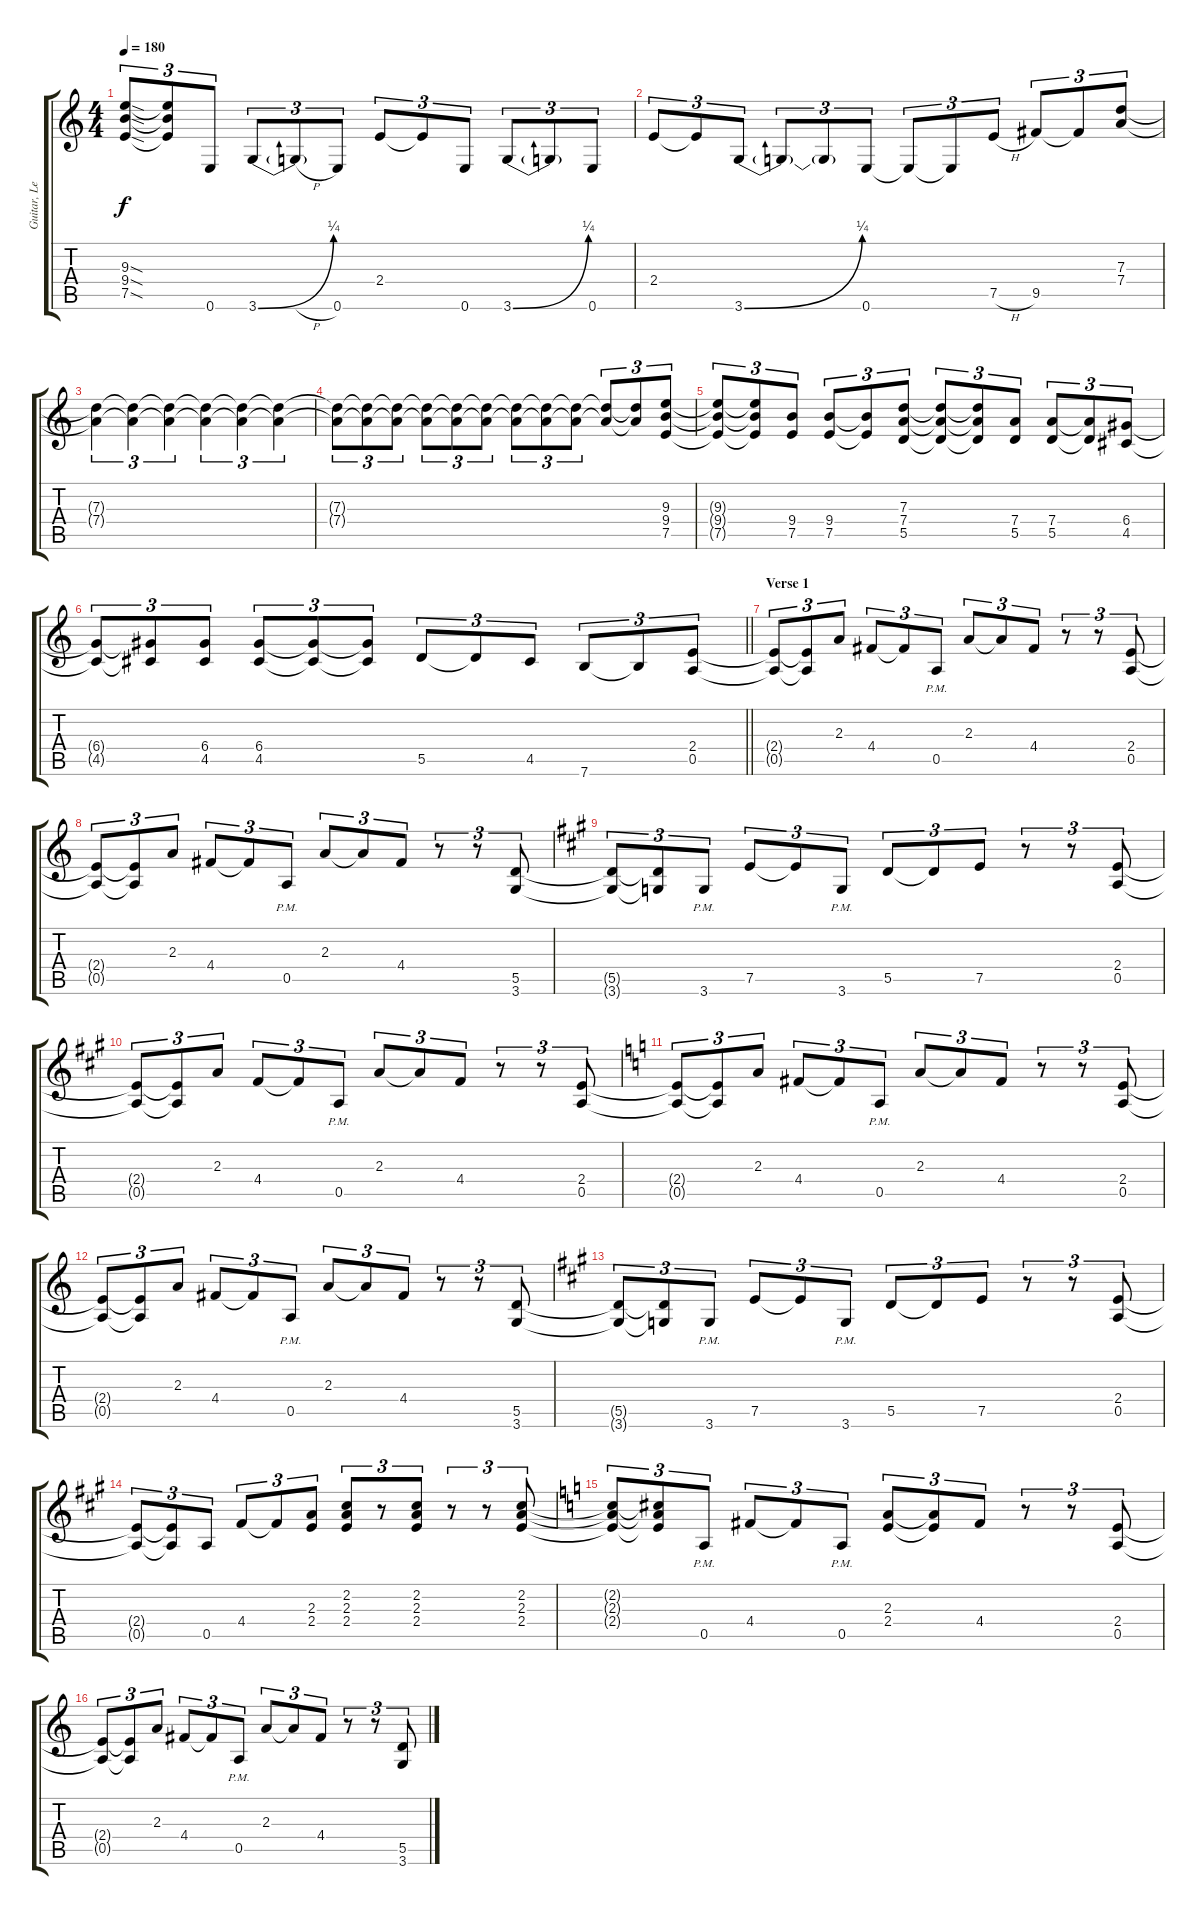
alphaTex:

\track ("Guitar, Lead" "Guitar, Le") {instrument distortionguitar}
\staff {score tabs}
\tuning (E4 B3 G3 D3 A2 E2) {hide}
\ts (4 4)
\tempo 180
\clef g2
\ks c
(9.3{sod t} 9.4{sod t} 7.5{sod t}).8{tu (3 2) dy f} (9.3{t} 9.4{t} 7.5{t}).8{tu (3 2)} 0.6.8{tu (3 2)} 3.6{be (bend 0 0 60 1)}.8{tu (3 2)} 3.6{h t}.8{tu (3 2)} 0.6.8{tu (3 2)} 2.4.8{tu (3 2)} 2.4{t}.8{tu (3 2)} 0.6.8{tu (3 2)} 3.6{be (bend 0 0 60 1)}.8{tu (3 2)} 3.6{t}.8{tu (3 2)} 0.6.8{tu (3 2)} |
2.4.8{tu (3 2)} 2.4{t}.8{tu (3 2)} 3.6{be (bend 0 0 60 1)}.8{tu (3 2)} 3.6{t}.8{tu (3 2)} 3.6{t}.8{tu (3 2)} 0.6.8{tu (3 2)} 0.6{t}.8{tu (3 2)} 0.6{t}.8{tu (3 2)} 7.5{h}.8{tu (3 2)} 9.5.8{tu (3 2)} 9.5{t}.8{tu (3 2)} (7.3 7.4).8{tu (3 2)} |
(7.3{t} 7.4{t}).4{tu (3 2)} (7.3{t} 7.4{t}).4{tu (3 2)} (7.3{t} 7.4{t}).4{tu (3 2)} (7.3{t} 7.4{t}).4{tu (3 2)} (7.3{t} 7.4{t}).4{tu (3 2)} (7.3{t} 7.4{t}).4{tu (3 2)} |
(7.3{t} 7.4{t}).8{tu (3 2)} (7.3{t} 7.4{t}).8{tu (3 2)} (7.3{t} 7.4{t}).8{tu (3 2)} (7.3{t} 7.4{t}).8{tu (3 2)} (7.3{t} 7.4{t}).8{tu (3 2)} (7.3{t} 7.4{t}).8{tu (3 2)} (7.3{t} 7.4{t}).8{tu (3 2)} (7.3{t} 7.4{t}).8{tu (3 2)} (7.3{t} 7.4{t}).8{tu (3 2)} (7.3{t} 7.4{t}).8{tu (3 2)} (7.3{t} 7.4{t}).8{tu (3 2)} (9.3 9.4 7.5).8{tu (3 2)} |
(9.3{t} 9.4{t} 7.5{t}).8{tu (3 2)} (9.3{t} 9.4{t} 7.5{t}).8{tu (3 2)} (9.4 7.5).8{tu (3 2)} (9.4 7.5).8{tu (3 2)} (9.4{t} 7.5{t}).8{tu (3 2)} (7.3 7.4 5.5).8{tu (3 2)} (7.3{t} 7.4{t} 5.5{t}).8{tu (3 2)} (7.3{t} 7.4{t} 5.5{t}).8{tu (3 2)} (7.4 5.5).8{tu (3 2)} (7.4 5.5).8{tu (3 2)} (7.4{t} 5.5{t}).8{tu (3 2)} (6.4 4.5).8{tu (3 2)} |
\barLineRight lightlight
(6.4{t} 4.5{t}).8{tu (3 2)} (6.4{t} 4.5{t}).8{tu (3 2)} (6.4 4.5).8{tu (3 2)} (6.4 4.5).8{tu (3 2)} (6.4{t} 4.5{t}).8{tu (3 2)} (6.4{t} 4.5{t}).8{tu (3 2)} 5.5.8{tu (3 2)} 5.5{t}.8{tu (3 2)} 4.5.8{tu (3 2)} 7.6.8{tu (3 2)} 7.6{t}.8{tu (3 2)} (2.4 0.5).8{tu (3 2)} |
\section ("" "Verse 1")
(2.4{t} 0.5{t}).8{tu (3 2)} (2.4{t} 0.5{t}).8{tu (3 2)} 2.3.8{tu (3 2)} 4.4.8{tu (3 2)} 4.4{t}.8{tu (3 2)} 0.5{pm}.8{tu (3 2)} 2.3.8{tu (3 2)} 2.3{t}.8{tu (3 2)} 4.4.8{tu (3 2)} r.8{tu (3 2)} r.8{tu (3 2)} (2.4 0.5).8{tu (3 2)} |
(2.4{t} 0.5{t}).8{tu (3 2)} (2.4{t} 0.5{t}).8{tu (3 2)} 2.3.8{tu (3 2)} 4.4.8{tu (3 2)} 4.4{t}.8{tu (3 2)} 0.5{pm}.8{tu (3 2)} 2.3.8{tu (3 2)} 2.3{t}.8{tu (3 2)} 4.4.8{tu (3 2)} r.8{tu (3 2)} r.8{tu (3 2)} (5.5 3.6).8{tu (3 2)} |
\ks a
(5.5{t} 3.6{t}).8{tu (3 2)} (5.5{t} 3.6{t}).8{tu (3 2)} 3.6{pm}.8{tu (3 2)} 7.5.8{tu (3 2)} 7.5{t}.8{tu (3 2)} 3.6{pm}.8{tu (3 2)} 5.5.8{tu (3 2)} 5.5{t}.8{tu (3 2)} 7.5.8{tu (3 2)} r.8{tu (3 2)} r.8{tu (3 2)} (2.4 0.5).8{tu (3 2)} |
(2.4{t} 0.5{t}).8{tu (3 2)} (2.4{t} 0.5{t}).8{tu (3 2)} 2.3.8{tu (3 2)} 4.4.8{tu (3 2)} 4.4{t}.8{tu (3 2)} 0.5{pm}.8{tu (3 2)} 2.3.8{tu (3 2)} 2.3{t}.8{tu (3 2)} 4.4.8{tu (3 2)} r.8{tu (3 2)} r.8{tu (3 2)} (2.4 0.5).8{tu (3 2)} |
\ks c
(2.4{t} 0.5{t}).8{tu (3 2)} (2.4{t} 0.5{t}).8{tu (3 2)} 2.3.8{tu (3 2)} 4.4.8{tu (3 2)} 4.4{t}.8{tu (3 2)} 0.5{pm}.8{tu (3 2)} 2.3.8{tu (3 2)} 2.3{t}.8{tu (3 2)} 4.4.8{tu (3 2)} r.8{tu (3 2)} r.8{tu (3 2)} (2.4 0.5).8{tu (3 2)} |
(2.4{t} 0.5{t}).8{tu (3 2)} (2.4{t} 0.5{t}).8{tu (3 2)} 2.3.8{tu (3 2)} 4.4.8{tu (3 2)} 4.4{t}.8{tu (3 2)} 0.5{pm}.8{tu (3 2)} 2.3.8{tu (3 2)} 2.3{t}.8{tu (3 2)} 4.4.8{tu (3 2)} r.8{tu (3 2)} r.8{tu (3 2)} (5.5 3.6).8{tu (3 2)} |
\ks a
(5.5{t} 3.6{t}).8{tu (3 2)} (5.5{t} 3.6{t}).8{tu (3 2)} 3.6{pm}.8{tu (3 2)} 7.5.8{tu (3 2)} 7.5{t}.8{tu (3 2)} 3.6{pm}.8{tu (3 2)} 5.5.8{tu (3 2)} 5.5{t}.8{tu (3 2)} 7.5.8{tu (3 2)} r.8{tu (3 2)} r.8{tu (3 2)} (2.4 0.5).8{tu (3 2)} |
(2.4{t} 0.5{t}).8{tu (3 2)} (2.4{t} 0.5{t}).8{tu (3 2)} 0.5.8{tu (3 2)} 4.4.8{tu (3 2)} 4.4{t}.8{tu (3 2)} (2.3 2.4).8{tu (3 2)} (2.2 2.3 2.4).8{tu (3 2)} r.8{tu (3 2)} (2.2 2.3 2.4).8{tu (3 2)} r.8{tu (3 2)} r.8{tu (3 2)} (2.2 2.3 2.4).8{tu (3 2)} |
\ks c
(2.2{t} 2.3{t} 2.4{t}).8{tu (3 2)} (2.2{t} 2.3{t} 2.4{t}).8{tu (3 2)} 0.5{pm}.8{tu (3 2)} 4.4.8{tu (3 2)} 4.4{t}.8{tu (3 2)} 0.5{pm}.8{tu (3 2)} (2.3 2.4).8{tu (3 2)} (2.3{t} 2.4{t}).8{tu (3 2)} 4.4.8{tu (3 2)} r.8{tu (3 2)} r.8{tu (3 2)} (2.4 0.5).8{tu (3 2)} |
(2.4{t} 0.5{t}).8{tu (3 2)} (2.4{t} 0.5{t}).8{tu (3 2)} 2.3.8{tu (3 2)} 4.4.8{tu (3 2)} 4.4{t}.8{tu (3 2)} 0.5{pm}.8{tu (3 2)} 2.3.8{tu (3 2)} 2.3{t}.8{tu (3 2)} 4.4.8{tu (3 2)} r.8{tu (3 2)} r.8{tu (3 2)} (5.5 3.6).8{tu (3 2)}
